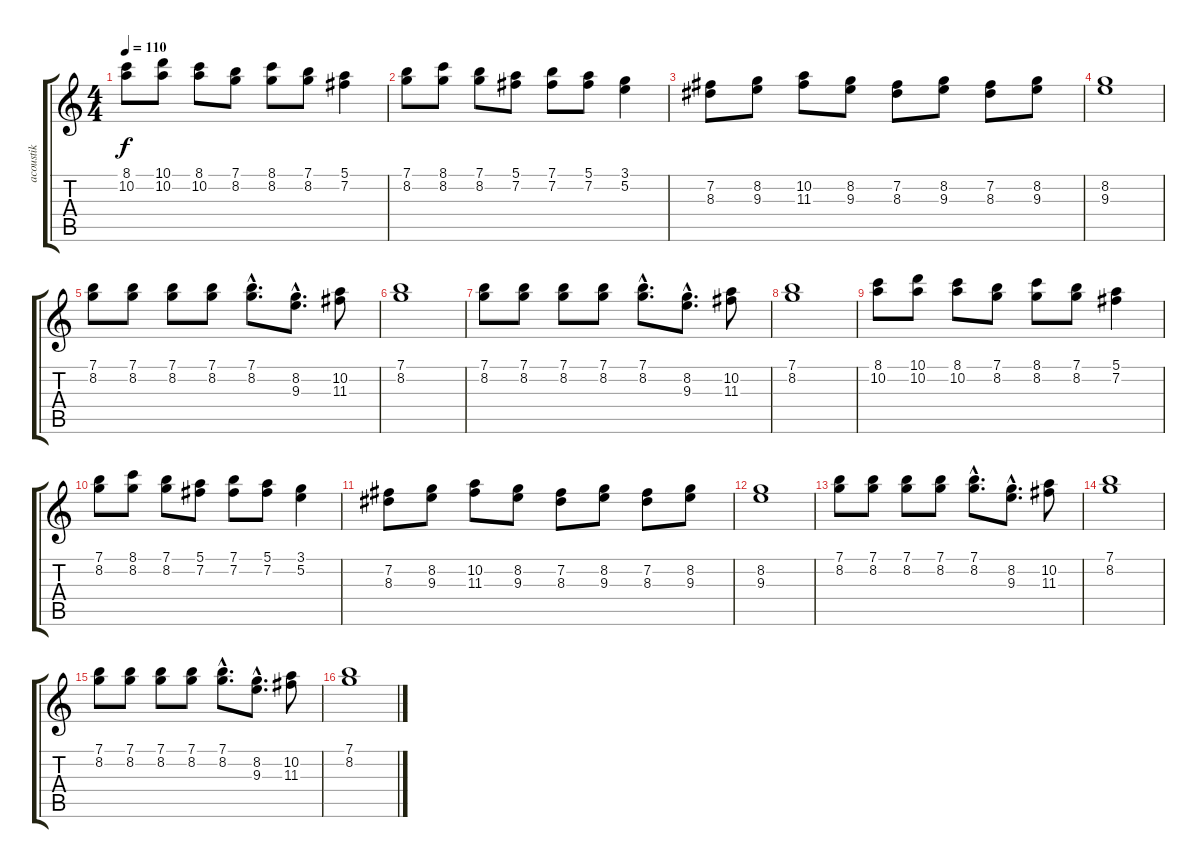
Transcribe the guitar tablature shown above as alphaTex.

\track ("acoustik" "acoustik") {instrument acousticguitarnylon}
\staff {score tabs}
\tuning (E4 B3 G3 D3 A2 E2) {hide}
\ts (4 4)
\tempo 110
\clef g2
\ks c
(8.1 10.2).8{dy f} (10.1 10.2).8 (8.1 10.2).8 (7.1 8.2).8 (8.1 8.2).8 (7.1 8.2).8 (5.1 7.2).4 |
(7.1 8.2).8 (8.1 8.2).8 (7.1 8.2).8 (5.1 7.2).8 (7.1 7.2).8 (5.1 7.2).8 (3.1 5.2).4 |
(7.2 8.3).8 (8.2 9.3).8 (10.2 11.3).8 (8.2 9.3).8 (7.2 8.3).8 (8.2 9.3).8 (7.2 8.3).8 (8.2 9.3).8 |
(8.2 9.3).1 |
(7.1 8.2).8 (7.1 8.2).8 (7.1 8.2).8 (7.1 8.2).8 (7.1{hac} 8.2{hac}).8{d} (8.2{hac} 9.3{hac}).8{d} (10.2 11.3).8 |
(7.1 8.2).1 |
(7.1 8.2).8 (7.1 8.2).8 (7.1 8.2).8 (7.1 8.2).8 (7.1{hac} 8.2{hac}).8{d} (8.2{hac} 9.3{hac}).8{d} (10.2 11.3).8 |
(7.1 8.2).1 |
(8.1 10.2).8 (10.1 10.2).8 (8.1 10.2).8 (7.1 8.2).8 (8.1 8.2).8 (7.1 8.2).8 (5.1 7.2).4 |
(7.1 8.2).8 (8.1 8.2).8 (7.1 8.2).8 (5.1 7.2).8 (7.1 7.2).8 (5.1 7.2).8 (3.1 5.2).4 |
(7.2 8.3).8 (8.2 9.3).8 (10.2 11.3).8 (8.2 9.3).8 (7.2 8.3).8 (8.2 9.3).8 (7.2 8.3).8 (8.2 9.3).8 |
(8.2 9.3).1 |
(7.1 8.2).8 (7.1 8.2).8 (7.1 8.2).8 (7.1 8.2).8 (7.1{hac} 8.2{hac}).8{d} (8.2{hac} 9.3{hac}).8{d} (10.2 11.3).8 |
(7.1 8.2).1 |
(7.1 8.2).8 (7.1 8.2).8 (7.1 8.2).8 (7.1 8.2).8 (7.1{hac} 8.2{hac}).8{d} (8.2{hac} 9.3{hac}).8{d} (10.2 11.3).8 |
(7.1 8.2).1
